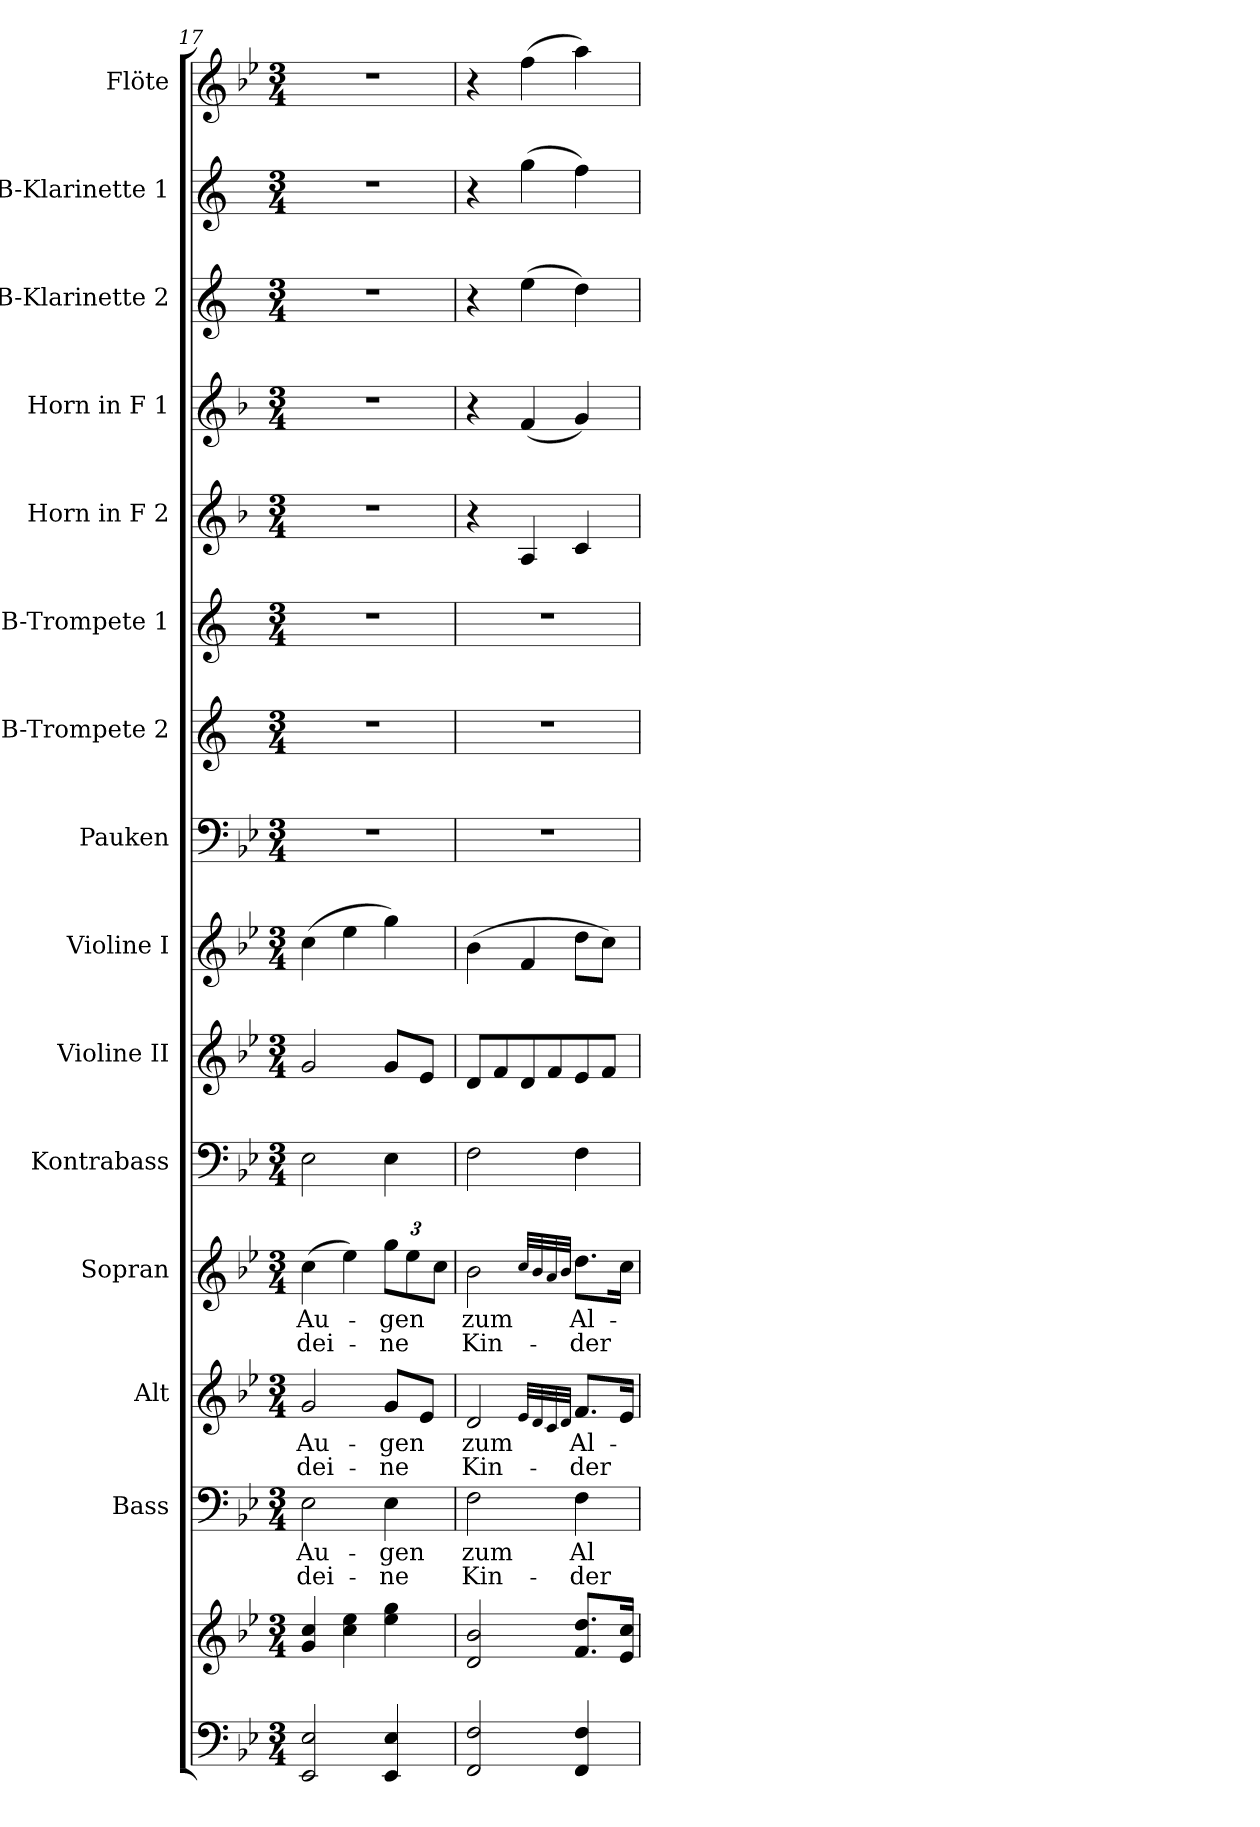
**kern	**kern	**kern	**text	**text	**kern	**text	**text	**kern	**text	**text	**kern	**kern	**kern	**kern	**kern	**kern	**kern	**kern	**kern	**kern	**kern
*part15	*part15	*part14	*part14	*part14	*part13	*part13	*part13	*part12	*part12	*part12	*part11	*part10	*part9	*part8	*part7	*part6	*part5	*part4	*part3	*part2	*part1
*staff16	*staff15	*staff14	*staff14	*staff14	*staff13	*staff13	*staff13	*staff12	*staff12	*staff12	*staff11	*staff10	*staff9	*staff8	*staff7	*staff6	*staff5	*staff4	*staff3	*staff2	*staff1
*	*	*I"Bass	*	*	*I"Alt	*	*	*I"Sopran	*	*	*I"Kontrabass	*I"Violine II	*I"Violine I	*I"Pauken	*I"B-Trompete 2	*I"B-Trompete 1	*I"Horn in F 2	*I"Horn in F 1	*I"B-Klarinette 2	*I"B-Klarinette 1	*I"Flöte
*	*	*I'B.	*	*	*I'A.	*	*	*I'S.	*	*	*I'Kb.	*I'Vl. II	*I'Vl. I	*I'Pk.	*I'B Trp. 2	*I'B Trp. 1	*	*	*I'B Kl. 2	*I'B Kl. 1	*I'Fl.
*clefF4	*clefG2	*clefF4	*	*	*clefG2	*	*	*clefG2	*	*	*clefF4	*clefG2	*clefG2	*clefF4	*clefG2	*clefG2	*clefG2	*clefG2	*clefG2	*clefG2	*clefG2
*	*	*	*	*	*	*	*	*	*	*	*ITrd7c12	*	*	*	*ITrd1c2	*ITrd1c2	*ITrd4c7	*ITrd4c7	*ITrd1c2	*ITrd1c2	*
*k[b-e-]	*k[b-e-]	*k[b-e-]	*	*	*k[b-e-]	*	*	*k[b-e-]	*	*	*k[b-e-]	*k[b-e-]	*k[b-e-]	*k[b-e-]	*k[b-e-]	*k[b-e-]	*k[b-e-]	*k[b-e-]	*k[b-e-]	*k[b-e-]	*k[b-e-]
*B-:	*B-:	*B-:	*	*	*B-:	*	*	*B-:	*	*	*B-:	*B-:	*B-:	*B-:	*B-:	*B-:	*B-:	*B-:	*B-:	*B-:	*B-:
*M3/4	*M3/4	*M3/4	*	*	*M3/4	*	*	*M3/4	*	*	*M3/4	*M3/4	*M3/4	*M3/4	*M3/4	*M3/4	*M3/4	*M3/4	*M3/4	*M3/4	*M3/4
=17	=17	=17	=17	=17	=17	=17	=17	=17	=17	=17	=17	=17	=17	=17	=17	=17	=17	=17	=17	=17	=17
!	!	!	!LO:LY:b	!LO:LY:b	!	!LO:LY:b	!LO:LY:b	!	!LO:LY:b	!LO:LY:b	!	!	!	!	!	!	!	!	!	!	!
2EE-/ 2E-/	4g/ 4cc/	2E-\	Au-	dei-	2g/	Au-	dei-	(>4cc\	Au-	dei-	2EE-\	2g/	(>4cc\	2.r	2.r	2.r	2.r	2.r	2.r	2.r	2.r
.	4cc\ 4ee-\	.	.	.	.	.	.	4ee-\)	.	.	.	.	4ee-\	.	.	.	.	.	.	.	.
!	!	!	!LO:LY:b	!LO:LY:b	!	!LO:LY:b	!LO:LY:b	!	!LO:LY:b	!LO:LY:b	!	!	!	!	!	!	!	!	!	!	!
4EE-/ 4E-/	4ee-\ 4gg\	4E-\	-gen	-ne	8g/L	-gen	-ne	12gg\L	-gen	-ne	4EE-\	8g/L	4gg\)	.	.	.	.	.	.	.	.
.	.	.	.	.	.	.	.	12ee-\	.	.	.	.	.	.	.	.	.	.	.	.	.
.	.	.	.	.	8e-/J	.	.	.	.	.	.	8e-/J	.	.	.	.	.	.	.	.	.
.	.	.	.	.	.	.	.	12cc\J	.	.	.	.	.	.	.	.	.	.	.	.	.
!!LO:PB:g=z
=18	=18	=18	=18	=18	=18	=18	=18	=18	=18	=18	=18	=18	=18	=18	=18	=18	=18	=18	=18	=18	=18
!	!	!	!LO:LY:b	!LO:LY:b	!	!LO:LY:b	!LO:LY:b	!	!LO:LY:b	!LO:LY:b	!	!	!	!	!	!	!	!	!	!	!
2FF/ 2F/	2d/ 2b-/	2F\	zum	Kin-	2d/	zum	Kin-	2b-\	zum	Kin-	2FF\	8d/L	(>4b-\	2.r	2.r	2.r	4r	4r	4r	4r	4r
.	.	.	.	.	.	.	.	.	.	.	.	8f/	.	.	.	.	.	.	.	.	.
.	.	.	.	.	.	.	.	.	.	.	.	8d/	4f/	.	.	.	4D/	(<4B-/	(>4dd\	(>4ff\	(>4ff\
.	.	.	.	.	.	.	.	.	.	.	.	8f/	.	.	.	.	.	.	.	.	.
.	.	.	.	.	32qe-/LLL	.	.	32qcc/LLL	.	.	.	.	.	.	.	.	.	.	.	.	.
.	.	.	.	.	32qd/	.	.	32qb-/	.	.	.	.	.	.	.	.	.	.	.	.	.
.	.	.	.	.	32qc/	.	.	32qa/	.	.	.	.	.	.	.	.	.	.	.	.	.
.	.	.	.	.	32qd/JJJ	.	.	32qb-/JJJ	.	.	.	.	.	.	.	.	.	.	.	.	.
!	!	!	!LO:LY:b	!LO:LY:b	!	!LO:LY:b	!LO:LY:b	!	!LO:LY:b	!LO:LY:b	!	!	!	!	!	!	!	!	!	!	!
4FF/ 4F/	8.f/ 8.dd/L	4F\	Al-	-der	8.f/L	Al-	-der	8.dd\L	Al-	-der	4FF\	8e-/	8dd\L	.	.	.	4F/	4c/)	4cc\)	4ee-\)	4aa\)
.	.	.	.	.	.	.	.	.	.	.	.	8f/J	8cc\J)	.	.	.	.	.	.	.	.
.	16e-/ 16cc/Jk	.	.	.	16e-/Jk	.	.	16cc\Jk	.	.	.	.	.	.	.	.	.	.	.	.	.
=	=	=	=	=	=	=	=	=	=	=	=	=	=	=	=	=	=	=	=	=	=
*-	*-	*-	*-	*-	*-	*-	*-	*-	*-	*-	*-	*-	*-	*-	*-	*-	*-	*-	*-	*-	*-
